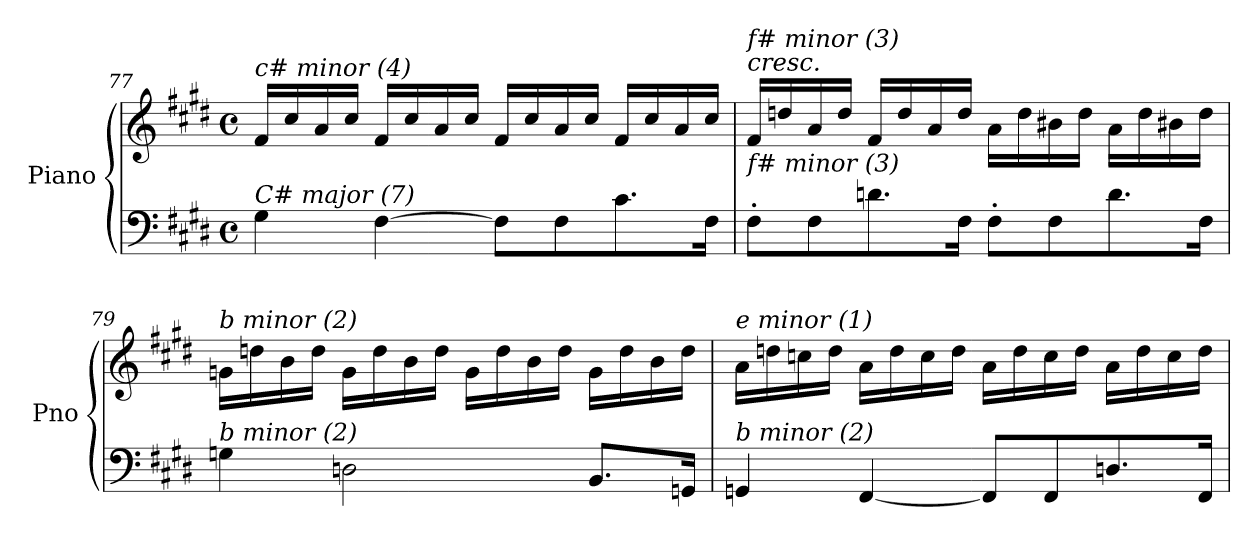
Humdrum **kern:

**kern	**kern
*part1	*part1
*staff2	*staff1
*I"Piano	*
*I'Pno	*
*clefF4	*clefG2
*k[f#c#g#d#]	*k[f#c#g#d#]
*M4/4	*M4/4
*met(c)	*met(c)
=77	=77
!	!LO:TX:i:t=c# minor (4)
!LO:TX:i:t=C# major (7)	!
4G#\	16f#/LL
.	16cc#/
.	16a/
.	16cc#/JJ
[4F#\	16f#/LL
.	16cc#/
.	16a/
.	16cc#/JJ
8F#\L]	16f#/LL
.	16cc#/
8F#\	16a/
.	16cc#/JJ
8.c#\	16f#/LL
.	16cc#/
.	16a/
16F#\Jk	16cc#/JJ
=78	=78
!	!LO:TX:a:i:t=cresc.
!	!LO:TX:i:t=f# minor (3)
!LO:TX:i:t=f# minor (3)	!
8F#'\L	16f#/LL
.	16ddn/
8F#\	16a/
.	16dd/JJ
8.dn\	16f#/LL
.	16dd/
.	16a/
16F#\Jk	16dd/JJ
8F#'\L	16a\LL
.	16dd\
8F#\	16b#Xi\
.	16dd\JJ
8.d\	16a\LL
.	16dd\
.	16b#Xi\
16F#\Jk	16dd\JJ
!!LO:LB:g=z
=79	=79
!	!LO:TX:i:t=b minor (2)
!LO:TX:i:t=b minor (2)	!
4Gn\	16gn\LL
.	16ddn\
.	16b\
.	16dd\JJ
2Dn\	16g\LL
.	16dd\
.	16b\
.	16dd\JJ
.	16g\LL
.	16dd\
.	16b\
.	16dd\JJ
8.BB/L	16g\LL
.	16dd\
.	16b\
16GGn/Jk	16dd\JJ
=80	=80
!	!LO:TX:i:t=e minor (1)
!LO:TX:i:t=b minor (2)	!
4GGn/	16a\LL
.	16ddn\
.	16ccn\
.	16dd\JJ
[4FF#/	16a\LL
.	16dd\
.	16cc\
.	16dd\JJ
8FF#/L]	16a\LL
.	16dd\
8FF#/	16cc\
.	16dd\JJ
8.Dn/	16a\LL
.	16dd\
.	16cc\
16FF#/Jk	16dd\JJ
=	=
*-	*-
